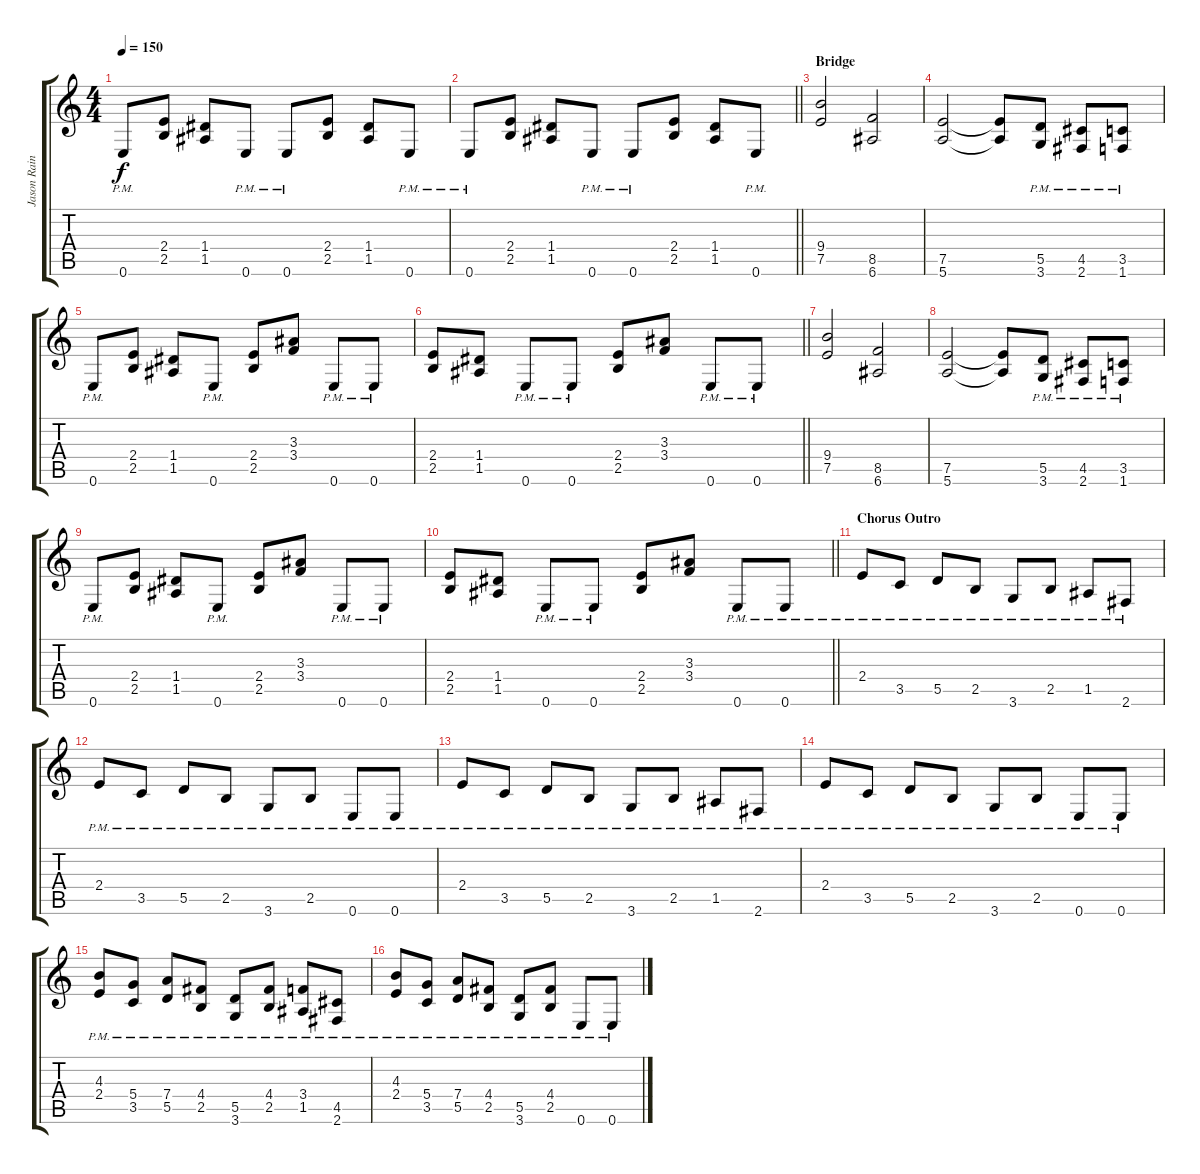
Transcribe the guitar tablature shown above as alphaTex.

\track ("Jason Rainey" "Jason Rain") {instrument distortionguitar}
\staff {score tabs}
\tuning (E4 B3 G3 D3 A2 E2) {hide}
\ts (4 4)
\tempo 150
\clef g2
\ks c
0.6{pm}.8{dy f} (2.4 2.5).8 (1.4 1.5).8 0.6{pm}.8 0.6{pm}.8 (2.4 2.5).8 (1.4 1.5).8 0.6{pm}.8 |
\barLineRight lightlight
0.6{pm}.8 (2.4 2.5).8 (1.4 1.5).8 0.6{pm}.8 0.6{pm}.8 (2.4 2.5).8 (1.4 1.5).8 0.6{pm}.8 |
\section ("" "Bridge")
(9.4 7.5).2 (8.5 6.6).2 |
(7.5 5.6).2 (7.5{t} 5.6{t}).8 (5.5{pm} 3.6{pm}).8 (4.5{pm} 2.6{pm}).8 (3.5{pm} 1.6{pm}).8 |
0.6{pm}.8 (2.4 2.5).8 (1.4 1.5).8 0.6{pm}.8 (2.4 2.5).8 (3.3 3.4).8 0.6{pm}.8 0.6{pm}.8 |
\barLineRight lightlight
(2.4 2.5).8 (1.4 1.5).8 0.6{pm}.8 0.6{pm}.8 (2.4 2.5).8 (3.3 3.4).8 0.6{pm}.8 0.6{pm}.8 |
(9.4 7.5).2 (8.5 6.6).2 |
(7.5 5.6).2 (7.5{t} 5.6{t}).8 (5.5{pm} 3.6{pm}).8 (4.5{pm} 2.6{pm}).8 (3.5{pm} 1.6{pm}).8 |
0.6{pm}.8 (2.4 2.5).8 (1.4 1.5).8 0.6{pm}.8 (2.4 2.5).8 (3.3 3.4).8 0.6{pm}.8 0.6{pm}.8 |
\barLineRight lightlight
(2.4 2.5).8 (1.4 1.5).8 0.6{pm}.8 0.6{pm}.8 (2.4 2.5).8 (3.3 3.4).8 0.6{pm}.8 0.6{pm}.8 |
\section ("" "Chorus Outro")
2.4{pm}.8 3.5{pm}.8 5.5{pm}.8 2.5{pm}.8 3.6{pm}.8 2.5{pm}.8 1.5{pm}.8 2.6{pm}.8 |
2.4{pm}.8 3.5{pm}.8 5.5{pm}.8 2.5{pm}.8 3.6{pm}.8 2.5{pm}.8 0.6{pm}.8 0.6{pm}.8 |
2.4{pm}.8 3.5{pm}.8 5.5{pm}.8 2.5{pm}.8 3.6{pm}.8 2.5{pm}.8 1.5{pm}.8 2.6{pm}.8 |
2.4{pm}.8 3.5{pm}.8 5.5{pm}.8 2.5{pm}.8 3.6{pm}.8 2.5{pm}.8 0.6{pm}.8 0.6{pm}.8 |
(4.3{pm} 2.4{pm}).8 (5.4{pm} 3.5{pm}).8 (7.4{pm} 5.5{pm}).8 (4.4{pm} 2.5{pm}).8 (5.5{pm} 3.6{pm}).8 (4.4{pm} 2.5{pm}).8 (3.4{pm} 1.5{pm}).8 (4.5{pm} 2.6{pm}).8 |
(4.3{pm} 2.4{pm}).8 (5.4{pm} 3.5{pm}).8 (7.4{pm} 5.5{pm}).8 (4.4{pm} 2.5{pm}).8 (5.5{pm} 3.6{pm}).8 (4.4{pm} 2.5{pm}).8 0.6{pm}.8 0.6{pm}.8
